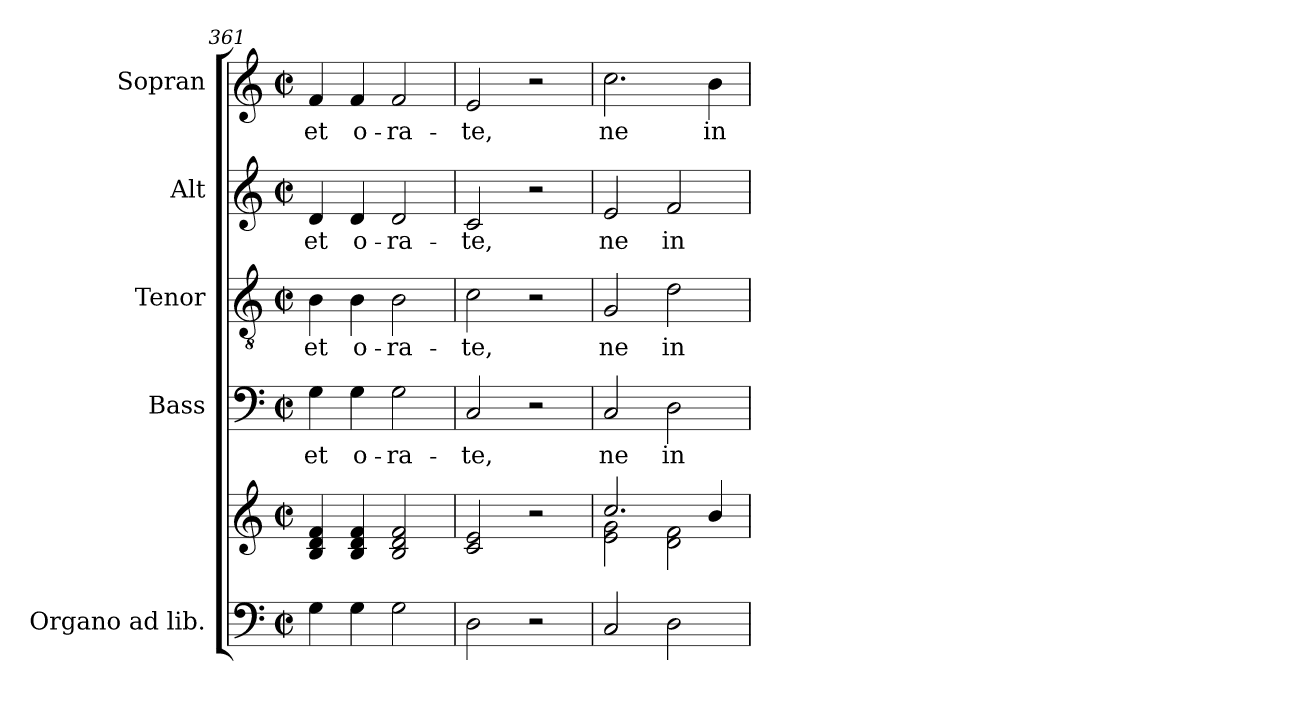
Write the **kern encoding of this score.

**kern	**kern	**kern	**text	**kern	**text	**kern	**text	**kern	**text
*part5	*part5	*part4	*part4	*part3	*part3	*part2	*part2	*part1	*part1
*staff6	*staff5	*staff4	*staff4	*staff3	*staff3	*staff2	*staff2	*staff1	*staff1
*I"Organo ad lib.	*	*I"Bass	*	*I"Tenor	*	*I"Alt	*	*I"Sopran	*
*	*	*I'B.	*	*I'T.	*	*I'A.	*	*I'S.	*
!!LO:LB:g=z
*clefF4	*clefG2	*clefF4	*	*clefGv2	*	*clefG2	*	*clefG2	*
*k[]	*k[]	*k[]	*	*k[]	*	*k[]	*	*k[]	*
*C:	*C:	*C:	*	*C:	*	*C:	*	*C:	*
*M2/2	*M2/2	*M2/2	*	*M2/2	*	*M2/2	*	*M2/2	*
*met(c|)	*met(c|)	*met(c|)	*	*met(c|)	*	*met(c|)	*	*met(c|)	*
=361	=361	=361	=361	=361	=361	=361	=361	=361	=361
!	!	!	!LO:LY:b	!	!LO:LY:b	!	!LO:LY:b	!	!LO:LY:b
4G\	4B/ 4d/ 4f/	4G\	et	4B\	et	4d/	et	4f/	et
!	!	!	!LO:LY:b	!	!LO:LY:b	!	!LO:LY:b	!	!LO:LY:b
4G\	4B/ 4d/ 4f/	4G\	o-	4B\	o-	4d/	o-	4f/	o-
!	!	!	!LO:LY:b	!	!LO:LY:b	!	!LO:LY:b	!	!LO:LY:b
2G\	2B/ 2d/ 2f/	2G\	-ra-	2B\	-ra-	2d/	-ra-	2f/	-ra-
=362	=362	=362	=362	=362	=362	=362	=362	=362	=362
!	!	!	!LO:LY:b	!	!LO:LY:b	!	!LO:LY:b	!	!LO:LY:b
2D\	2c/ 2e/	2C/	-te,	2c\	-te,	2c/	-te,	2e/	-te,
2r	2r	2r	.	2r	.	2r	.	2r	.
=363	=363	=363	=363	=363	=363	=363	=363	=363	=363
*	*^	*	*	*	*	*	*	*	*
!	!	!	!	!LO:LY:b	!	!LO:LY:b	!	!LO:LY:b	!	!LO:LY:b
2C/	2.cc/	2e\ 2g\	2C/	ne	2G/	ne	2e/	ne	2.cc\	ne
!	!	!	!	!LO:LY:b	!	!LO:LY:b	!	!LO:LY:b	!	!
2D\	.	2d\ 2f\	2D\	in-	2d\	in	2f/	in-	.	.
!	!	!	!	!	!	!	!	!	!	!LO:LY:b
.	4b/	.	.	.	.	.	.	.	4b\	in-
*	*v	*v	*	*	*	*	*	*	*	*
=	=	=	=	=	=	=	=	=	=
*-	*-	*-	*-	*-	*-	*-	*-	*-	*-
